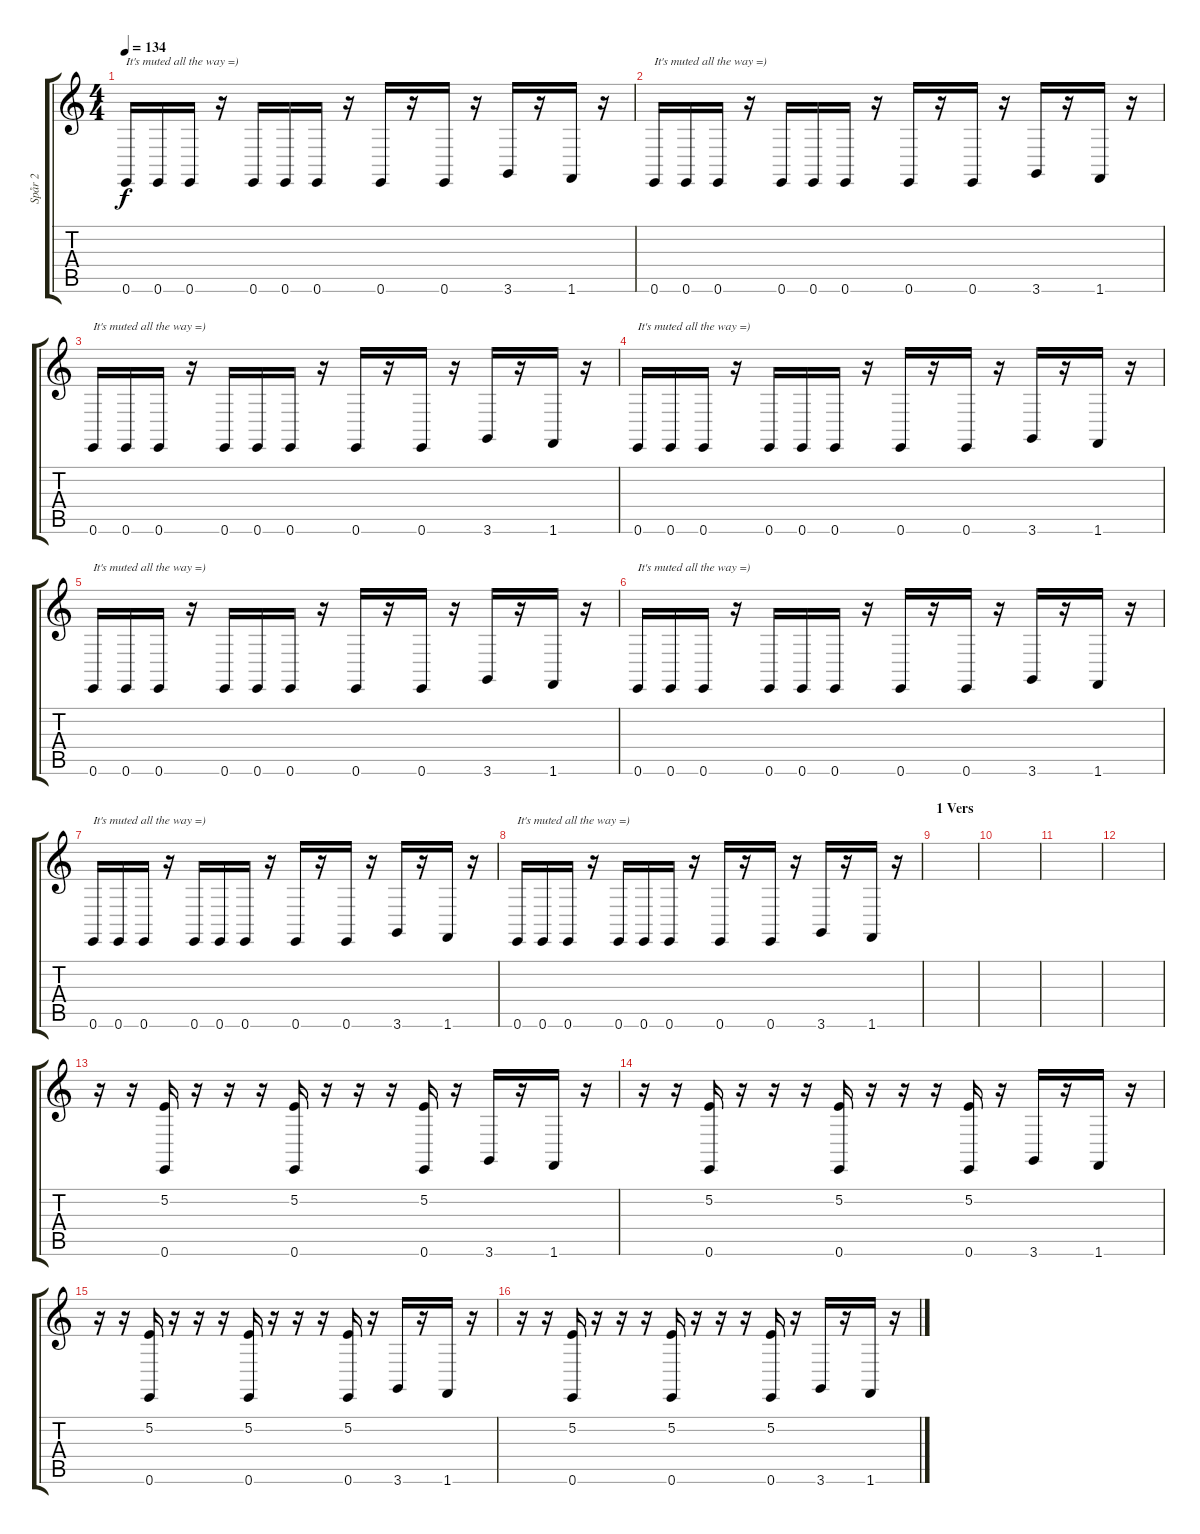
\track ("Spår 2" "Spår 2") {instrument harpsichord}
\staff {score tabs}
\tuning (E4 B3 G3 D3 A2 E2) {hide}
\ts (4 4)
\tempo 134
\clef g2
\ks c
0.6.16{txt "It's muted all the way =)" dy f} 0.6.16 0.6.16 r.16 0.6.16 0.6.16 0.6.16 r.16 0.6.16 r.16 0.6.16 r.16 3.6.16 r.16 1.6.16 r.16 |
0.6.16{txt "It's muted all the way =)"} 0.6.16 0.6.16 r.16 0.6.16 0.6.16 0.6.16 r.16 0.6.16 r.16 0.6.16 r.16 3.6.16 r.16 1.6.16 r.16 |
0.6.16{txt "It's muted all the way =)"} 0.6.16 0.6.16 r.16 0.6.16 0.6.16 0.6.16 r.16 0.6.16 r.16 0.6.16 r.16 3.6.16 r.16 1.6.16 r.16 |
0.6.16{txt "It's muted all the way =)"} 0.6.16 0.6.16 r.16 0.6.16 0.6.16 0.6.16 r.16 0.6.16 r.16 0.6.16 r.16 3.6.16 r.16 1.6.16 r.16 |
0.6.16{txt "It's muted all the way =)"} 0.6.16 0.6.16 r.16 0.6.16 0.6.16 0.6.16 r.16 0.6.16 r.16 0.6.16 r.16 3.6.16 r.16 1.6.16 r.16 |
0.6.16{txt "It's muted all the way =)"} 0.6.16 0.6.16 r.16 0.6.16 0.6.16 0.6.16 r.16 0.6.16 r.16 0.6.16 r.16 3.6.16 r.16 1.6.16 r.16 |
0.6.16{txt "It's muted all the way =)"} 0.6.16 0.6.16 r.16 0.6.16 0.6.16 0.6.16 r.16 0.6.16 r.16 0.6.16 r.16 3.6.16 r.16 1.6.16 r.16 |
0.6.16{txt "It's muted all the way =)"} 0.6.16 0.6.16 r.16 0.6.16 0.6.16 0.6.16 r.16 0.6.16 r.16 0.6.16 r.16 3.6.16 r.16 1.6.16 r.16 |
\section ("" "1 Vers")
|
|
|
|
r.16{instrument choiraahs} r.16 (5.2 0.6).16 r.16 r.16 r.16 (5.2 0.6).16 r.16 r.16 r.16 (5.2 0.6).16 r.16 3.6.16 r.16 1.6.16 r.16 |
r.16 r.16 (5.2 0.6).16 r.16 r.16 r.16 (5.2 0.6).16 r.16 r.16 r.16 (5.2 0.6).16 r.16 3.6.16 r.16 1.6.16 r.16 |
r.16 r.16 (5.2 0.6).16 r.16 r.16 r.16 (5.2 0.6).16 r.16 r.16 r.16 (5.2 0.6).16 r.16 3.6.16 r.16 1.6.16 r.16 |
r.16 r.16 (5.2 0.6).16 r.16 r.16 r.16 (5.2 0.6).16 r.16 r.16 r.16 (5.2 0.6).16 r.16 3.6.16 r.16 1.6.16 r.16
